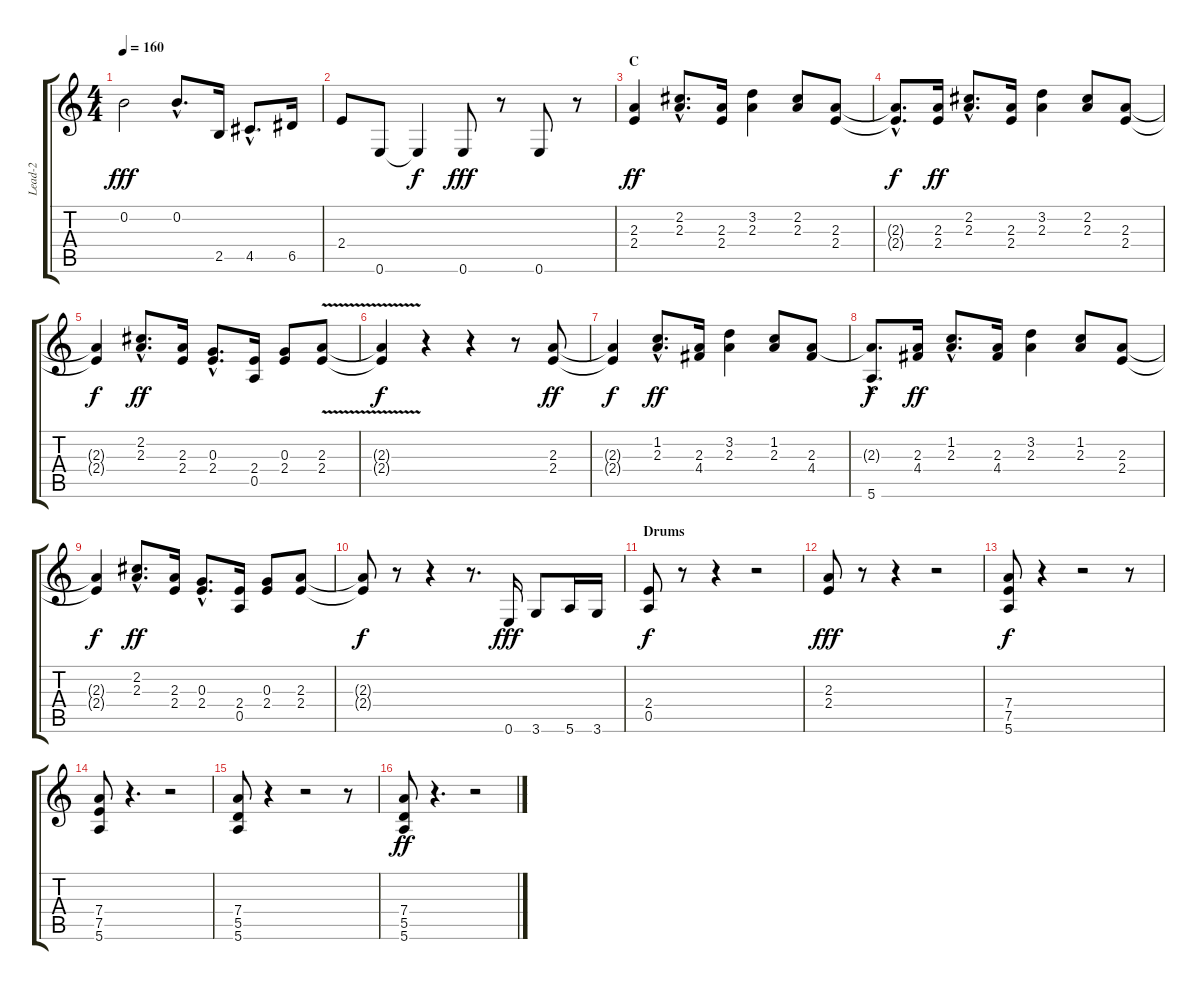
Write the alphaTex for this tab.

\track ("Lead-2" "Lead-2") {instrument electricguitarjazz}
\staff {score tabs}
\tuning (E4 B3 G3 D3 A2 E2) {hide}
\ts (4 4)
\tempo 160
\clef g2
\ks c
0.2.2{dy fff} 0.2{hac}.8{d} 2.5.16 4.5{hac}.8{d} 6.5.16 |
2.4.8 0.6.8 0.6{t}.4{dy f} 0.6.8{dy fff} r.8 0.6.8 r.8 |
\section ("" "C")
(2.3 2.4).4{dy ff volume 16 instrument electricbasspick} (2.2{hac} 2.3{hac}).8{d} (2.3 2.4).16 (3.2 2.3).4 (2.2 2.3).8 (2.3 2.4).8 |
(2.3{hac t} 2.4{hac t}).8{d dy f} (2.3 2.4).16{dy ff} (2.2{hac} 2.3{hac}).8{d} (2.3 2.4).16 (3.2 2.3).4 (2.2 2.3).8 (2.3 2.4).8 |
(2.3{t} 2.4{t}).4{dy f} (2.2{hac} 2.3{hac}).8{d dy ff} (2.3 2.4).16 (0.3{hac} 2.4{hac}).8{d} (2.4 0.5).16 (0.3 2.4).8 (2.3{v} 2.4).8 |
(2.3{t} 2.4{t}).4{dy f} r.4 r.4 r.8 (2.3 2.4).8{dy ff} |
(2.3{t} 2.4{t}).4{dy f} (1.2{hac} 2.3{hac}).8{d dy ff} (2.3 4.4).16 (3.2 2.3).4 (1.2 2.3).8 (2.3 4.4).8 |
(2.3{hac t} 5.6{hac}).8{d dy f} (2.3 4.4).16{dy ff} (1.2{hac} 2.3{hac}).8{d} (2.3 4.4).16 (3.2 2.3).4 (1.2 2.3).8 (2.3 2.4).8 |
(2.3{t} 2.4{t}).4{dy f} (2.2{hac} 2.3{hac}).8{d dy ff} (2.3 2.4).16 (0.3{hac} 2.4{hac}).8{d} (2.4 0.5).16 (0.3 2.4).8 (2.3 2.4).8 |
(2.3{t} 2.4{t}).8{dy f} r.8 r.4 r.8{d} 0.6.16{dy fff} 3.6.8 5.6.16 3.6.16 |
\section ("" "Drums")
(2.4 0.5).8{dy f} r.8 r.4 r.2 |
(2.3 2.4).8{dy fff} r.8 r.4 r.2 |
(7.4 7.5 5.6).8{dy f instrument electricguitarclean} r.4 r.2 r.8 |
(7.4 7.5 5.6).8 r.4{d} r.2 |
(7.4 5.5 5.6).8 r.4 r.2 r.8 |
(7.4 5.5 5.6).8{dy ff} r.4{d} r.2
